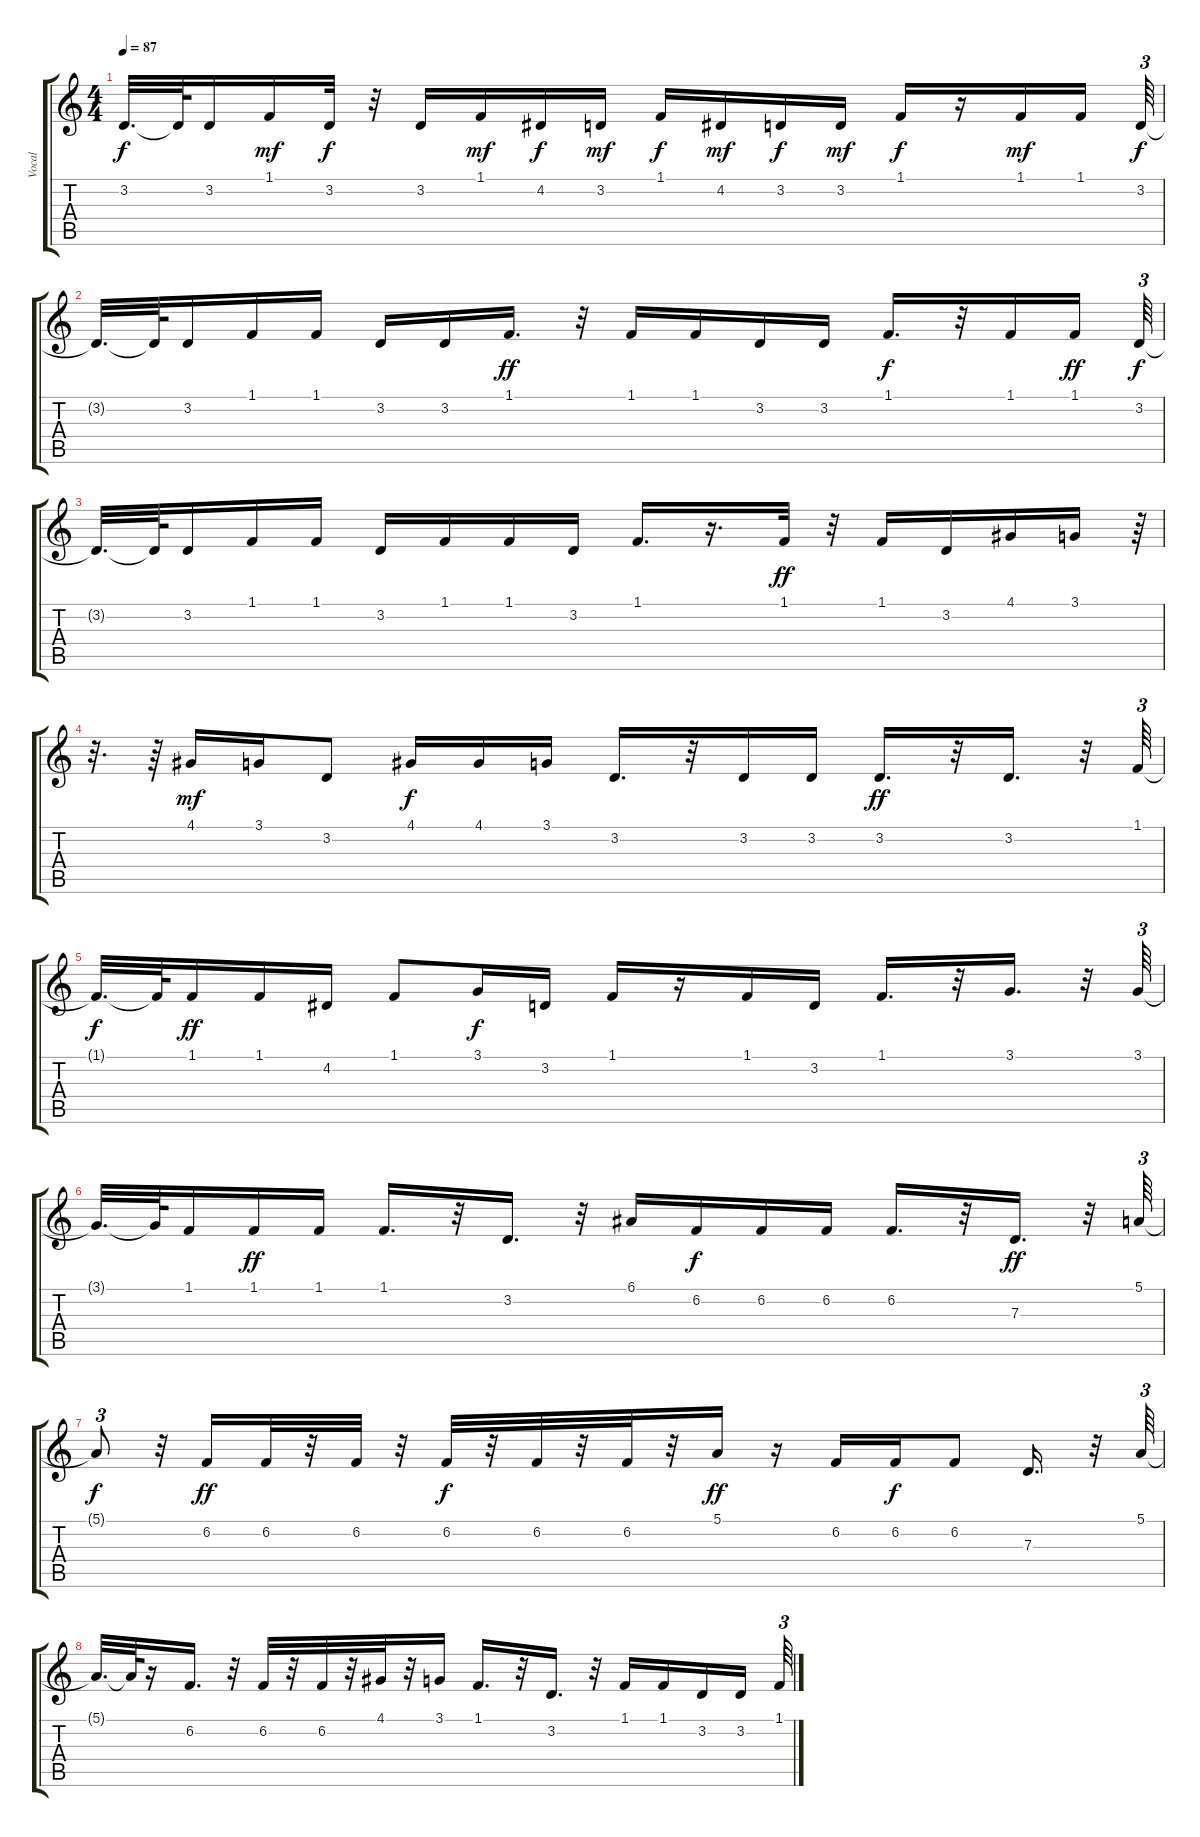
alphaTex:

\track ("Vocal     " "Vocal     ") {instrument sopranosax}
\staff {score tabs}
\tuning (E4 B3 G3 D3 A2 E2) {hide}
\ts (4 4)
\tempo 87
\clef g2
\ks c
3.2{t}.32{d dy f} 3.2{t}.64 3.2.16 1.1.16{dy mf} 3.2.32{dy f} r.32 3.2.16 1.1.16{dy mf} 4.2.16{dy f} 3.2.16{dy mf} 1.1.16{dy f} 4.2.16{dy mf} 3.2.16{dy f} 3.2.16{dy mf} 1.1.16{dy f} r.16 1.1.16{dy mf} 1.1.16 3.2.64{tu (3 2) dy f} |
3.2{t}.32{d} 3.2{t}.64 3.2.16 1.1.16 1.1.16 3.2.16 3.2.16 1.1.16{d dy ff} r.32 1.1.16 1.1.16 3.2.16 3.2.16 1.1.16{d dy f} r.32 1.1.16 1.1.16{dy ff} 3.2.64{tu (3 2) dy f} |
3.2{t}.32{d} 3.2{t}.64 3.2.16 1.1.16 1.1.16 3.2.16 1.1.16 1.1.16 3.2.16 1.1.16{d} r.16{d} 1.1.32{dy ff} r.32 1.1.16 3.2.16 4.1.16 3.1.16 r.64{tu (3 2)} |
r.32{d} r.64 4.1.16{dy mf} 3.1.16 3.2.8 4.1.16{dy f} 4.1.16 3.1.16 3.2.16{d} r.32 3.2.16 3.2.16 3.2.16{d dy ff} r.32 3.2.16{d} r.32 1.1.64{tu (3 2)} |
1.1{t}.32{d dy f} 1.1{t}.64 1.1.16{dy ff} 1.1.16 4.2.16 1.1.8 3.1.16{dy f} 3.2.16 1.1.16 r.16 1.1.16 3.2.16 1.1.16{d} r.32 3.1.16{d} r.32 3.1.64{tu (3 2)} |
3.1{t}.32{d} 3.1{t}.64 1.1.16 1.1.16{dy ff} 1.1.16 1.1.16{d} r.32 3.2.16{d} r.32 6.1.16 6.2.16{dy f} 6.2.16 6.2.16 6.2.16{d} r.32 7.3.16{d dy ff} r.32 5.1.64{tu (3 2)} |
5.1{t}.8{tu (3 2) dy f} r.32 6.2.16{dy ff} 6.2.32 r.32 6.2.32 r.32 6.2.32{dy f} r.32 6.2.32 r.32 6.2.32 r.32 5.1.16{dy ff} r.16 6.2.16 6.2.16{dy f} 6.2.8 7.3.16{d} r.32 5.1.64{tu (3 2)} |
5.1{t}.32{d} 5.1{t}.64 r.16 6.2.16{d} r.32 6.2.32 r.32 6.2.32 r.32 4.1.32 r.32 3.1.16 1.1.16{d} r.32 3.2.16{d} r.32 1.1.16 1.1.16 3.2.16 3.2.16 1.1.64{tu (3 2)}
